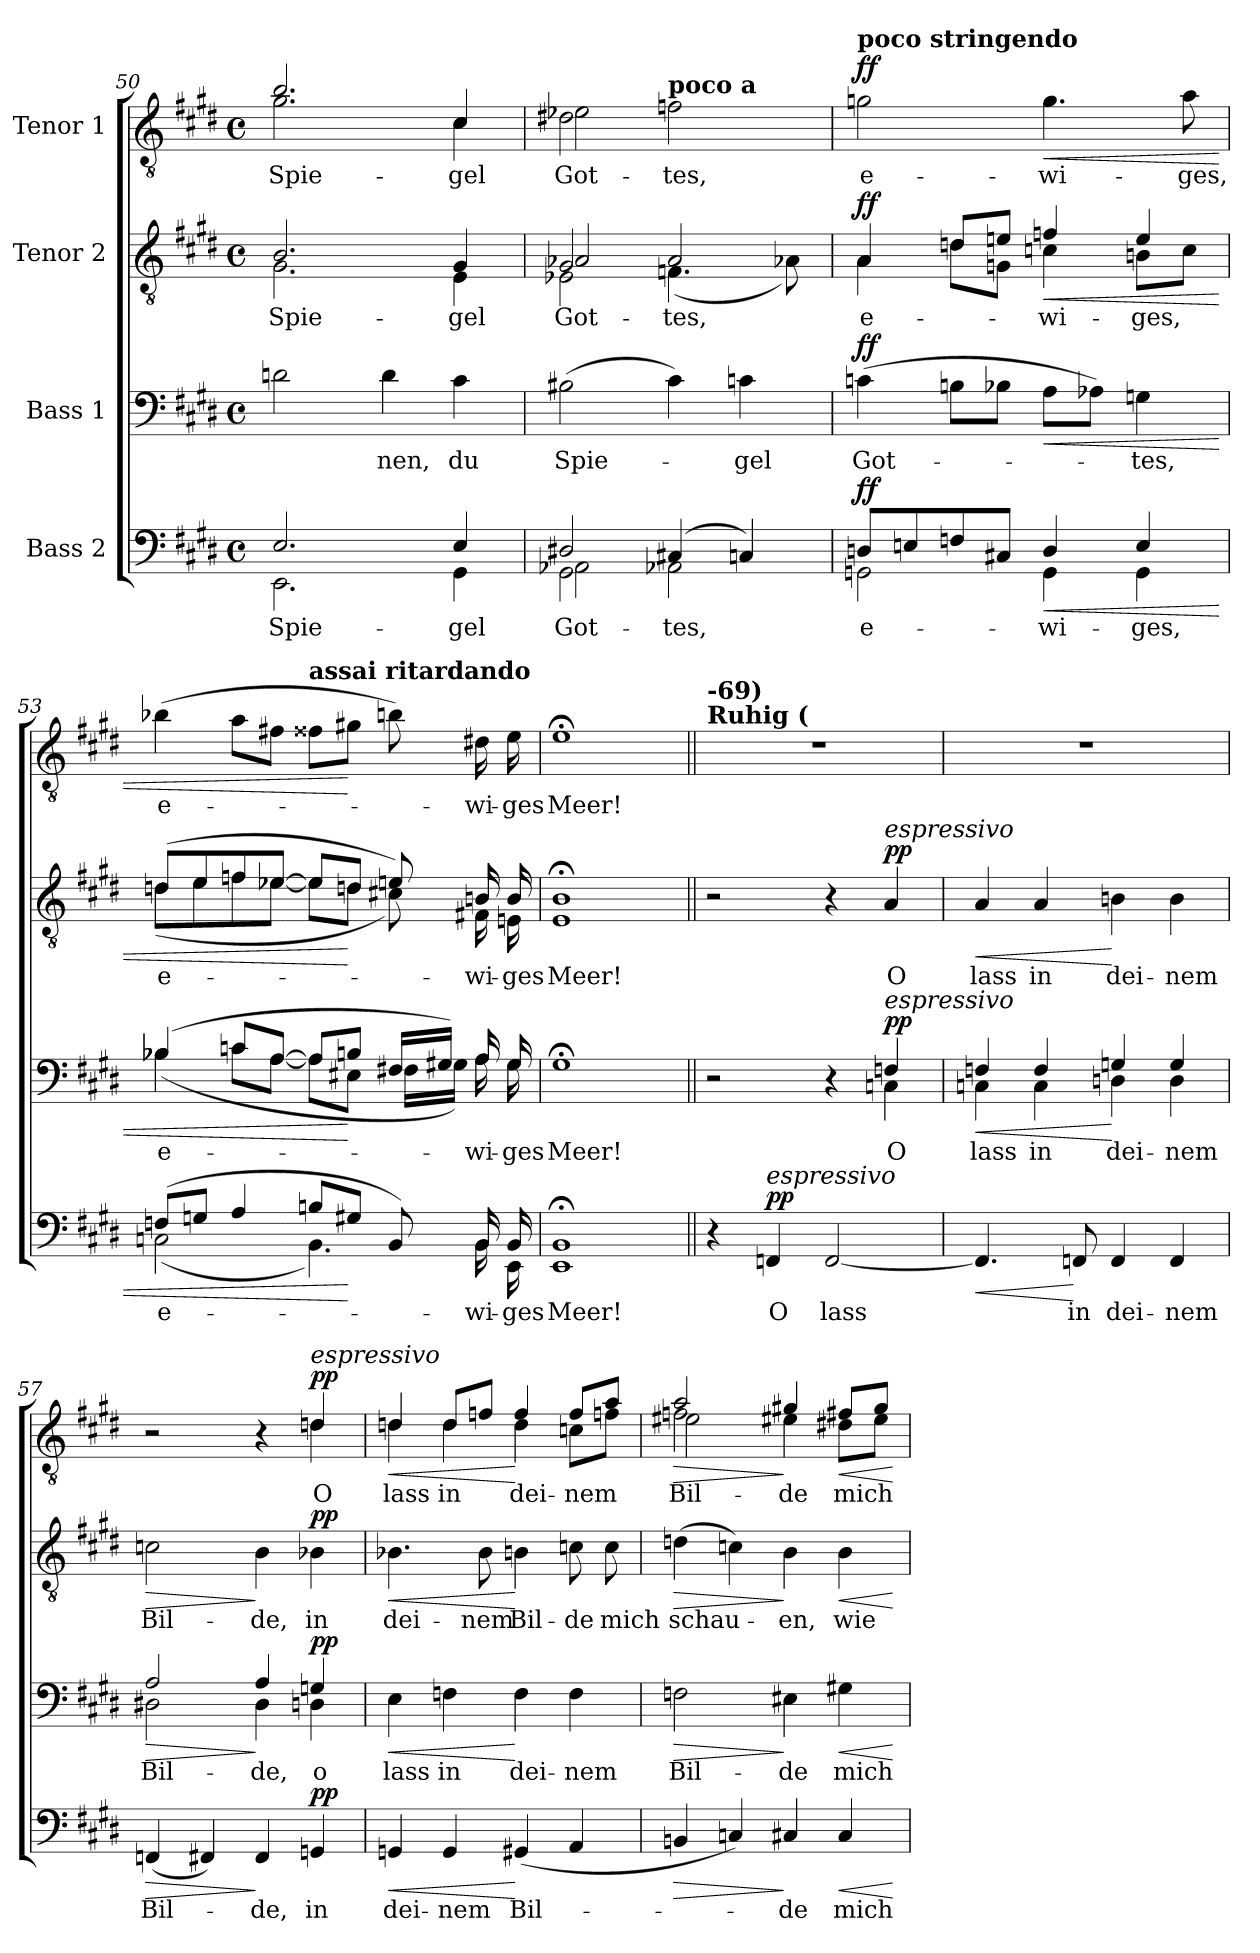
**kern	**text	**dynam	**kern	**text	**dynam	**kern	**text	**dynam	**kern	**text	**dynam
*part4	*part4	*part4	*part3	*part3	*part3	*part2	*part2	*part2	*part1	*part1	*part1
*staff4	*staff4	*staff4	*staff3	*staff3	*staff3	*staff2	*staff2	*staff2	*staff1	*staff1	*staff1
*I"Bass 2	*	*	*I"Bass 1	*	*	*I"Tenor 2	*	*	*I"Tenor 1	*	*
*clefF4	*	*	*clefF4	*	*	*clefGv2	*	*	*clefGv2	*	*
*k[f#c#g#d#]	*	*	*k[f#c#g#d#]	*	*	*k[f#c#g#d#]	*	*	*k[f#c#g#d#]	*	*
*M4/4	*	*	*M4/4	*	*	*M4/4	*	*	*M4/4	*	*
*met(c)	*	*	*met(c)	*	*	*met(c)	*	*	*met(c)	*	*
=50	=50	=50	=50	=50	=50	=50	=50	=50	=50	=50	=50
!	!LO:LY:b	!	!	!	!	!	!LO:LY:b	!	!	!LO:LY:b	!
*^	*	*	*	*	*	*^	*	*	*^	*	*
2.E/	2.EE\	Spie-	.	2dn\	.	.	2.B/	2.G#\	Spie-	.	2.b/	2.g#\	Spie-	.
!	!	!	!	!	!LO:LY:b	!	!	!	!	!	!	!	!	!
.	.	.	.	4d\	-nen,	.	.	.	.	.	.	.	.	.
!	!	!LO:LY:b	!	!	!LO:LY:b	!	!	!	!LO:LY:b	!	!	!	!LO:LY:b	!
4E/	4GG#\	-gel	.	4c#\	du	.	4G#/	4E\	-gel	.	4c#/	4c#\	-gel	.
=51	=51	=51	=51	=51	=51	=51	=51	=51	=51	=51	=51	=51	=51	=51
!	!	!LO:LY:b	!	!	!LO:LY:b	!	!	!	!LO:LY:b	!	!	!	!LO:LY:b	!
*	*^	*	*	*	*	*	*	*^	*	*	*	*	*	*
2D#X/	2GG#\	2AA-X\	Got-	.	(2B#X\	Spie-	.	2G#/	2E-X\	2A-X/	Got-	.	2d#X\	2e-X\	Got-	.
!	!	!	!	!	!	!	!	!	!	!	!	!	!LO:TX:a:B:t=poco a	!	!	!
!	!	!	!LO:LY:b	!	!	!	!	!	!	!	!LO:LY:b	!	!	!	!LO:LY:b	!
(4C#X/	2AA-X\	2ryy	-tes,	.	4c#\)	.	.	2A-/	(4.Fn\	2ryy	-tes,	.	2fn\	2ryy	-tes,	.
!	!	!	!	!	!	!LO:LY:b	!	!	!	!	!	!	!	!	!	!
4Cn/)	.	.	.	.	4cn\	-gel	.	.	.	.	.	.	.	.	.	.
.	.	.	.	.	.	.	.	.	8A-X\)	.	.	.	.	.	.	.
*	*	*	*	*	*	*	*	*	*v	*v	*	*	*	*	*	*
*v	*v	*v	*	*	*	*	*	*	*	*	*	*v	*v	*	*
!!LO:PB:g=z
=52	=52	=52	=52	=52	=52	=52	=52	=52	=52	=52	=52	=52
!	!	!	!	!	!	!	!	!	!	!LO:TX:a:B:t=poco stringendo	!	!
!	!LO:LY:b	!LO:DY:a	!	!LO:LY:b	!LO:DY:a	!	!	!LO:LY:b	!LO:DY:a	!	!LO:LY:b	!LO:DY:a
*^	*	*	*	*	*	*	*	*	*	*	*	*
8Dn/L	2GGn\	e-	ff	(4cn\	Got-	ff	4A/	4A\	e-	ff	2gn\	e-	ff
8En/	.	.	.	.	.	.	.	.	.	.	.	.	.
8Fn/	.	.	.	8Bn\L	.	.	8dn/L	8d\L	.	.	.	.	.
8C#X/J	.	.	.	8B-X\J	.	.	8en/J	8Gn\J	.	.	.	.	.
!	!	!LO:LY:b	!LO:HP:b	!	!	!LO:HP:b	!	!	!LO:LY:b	!LO:HP:b	!	!LO:LY:b	!LO:HP:b
4D/	4GG\	-wi-	<	8A\L	.	<	4fn/	4cn\	-wi-	<	4.g\	-wi-	<
.	.	.	.	8A-X\J)	.	.	.	.	.	.	.	.	.
!	!	!LO:LY:b	!	!	!LO:LY:b	!	!	!	!LO:LY:b	!	!	!	!
4E/	4GG\	-ges,	.	4Gn\	-tes,	.	4e/	8Bn\L	-ges,	.	.	.	.
!	!	!	!	!	!	!	!	!	!	!	!	!LO:LY:b	!
.	.	.	.	.	.	.	.	8c\J	.	.	8a\	-ges,	.
=53	=53	=53	=53	=53	=53	=53	=53	=53	=53	=53	=53	=53	=53
!	!	!LO:LY:b	!	!	!LO:LY:b	!	!	!	!LO:LY:b	!	!	!LO:LY:b	!
*	*	*	*	*^	*	*	*	*	*	*	*	*	*
(8Fn/L	(2Cn\	e-	.	(4B-X/	(4B-\	e-	.	(8dn/L	(8d\L	e-	.	(4b-X\	e-	.
8Gn/J	.	.	.	.	.	.	.	8e/	8e\	.	.	.	.	.
4A/	.	.	.	8cn/L	8c\L	.	.	8fn/	8f\	.	.	8a\L	.	.
.	.	.	.	[8A/J	[8A\J	.	.	[8e-X/J	[8e-\J	.	.	8f#X\J	.	.
!	!	!	!	!	!	!	!	!	!	!	!	!LO:TX:a:B:t=assai ritardando	!	!
8Bn/L	4.BB\)	.	.	8A/L]	8A\L]	.	.	8e-/L]	8e-\L]	.	.	8f##X\L	.	.
8G#X/J	.	.	[	8Bn/J	8E#X\J	.	[	8dn/J	8d\J	.	[	8g#X\J	.	[
8BB/)	.	.	.	16F#X/LL	16F#\LL	.	.	8en/)	8c#X\)	.	.	8bn\)	.	.
.	.	.	.	16G#X/JJ)	16G#\JJ)	.	.	.	.	.	.	.	.	.
!	!	!LO:LY:b	!	!	!	!LO:LY:b	!	!	!	!LO:LY:b	!	!	!LO:LY:b	!
16BB/	16BB\	-wi-	.	16A/	16A\	wi-	.	16Bn/	16F#X\	-wi-	.	16d#X\	-wi-	.
!	!	!LO:LY:b	!	!	!	!LO:LY:b	!	!	!	!LO:LY:b	!	!	!LO:LY:b	!
16BB/	16EE\	-ges	.	16G#/	16G#\	-ges	.	16B/	16En\	-ges	.	16e\	-ges	.
=54	=54	=54	=54	=54	=54	=54	=54	=54	=54	=54	=54	=54	=54	=54
!	!	!LO:LY:b	!	!	!	!LO:LY:b	!	!	!	!LO:LY:b	!	!	!LO:LY:b	!
*	*	*	*	*v	*v	*	*	*	*	*	*	*	*	*
1BB;<	1EE	Meer!	.	1G#;<	Meer!	.	1B;<	1E	Meer!	.	1e;<	Meer!	.
*v	*v	*	*	*	*	*	*	*	*	*	*	*	*
!!LO:LB:g=z
=55||	=55||	=55||	=55||	=55||	=55||	=55||	=55||	=55||	=55||	=55||	=55||	=55||
*	*	*	*	*	*	*	*	*	*	*MM60	*	*
*^	*	*	*^	*	*	*	*	*	*	*	*	*
!	!	!	!	!	!	!	!	!	!	!	!	!LO:TX:a:B:t=Ruhig  (	!	!
!	!	!	!	!	!	!	!	!	!	!	!	!LO:TX:a:B:t=-69)	!	!
*v	*v	*	*	*	*	*	*	*	*	*	*	*	*	*
4r	.	.	2r	2ryy	.	.	2r	2ryy	.	.	1r	.	.
!LO:TX:a:i:t=espressivo	!	!	!	!	!	!	!	!	!	!	!	!	!
!	!LO:LY:b	!LO:DY:a	!	!	!	!	!	!	!	!	!	!	!
4FFn/	O	pp	.	.	.	.	.	.	.	.	.	.	.
!	!LO:LY:b	!	!	!	!	!	!	!	!	!	!	!	!
[2FF/	lass	.	4r	4ryy	.	.	4r	4ryy	.	.	.	.	.
!	!	!	!	!	!	!	!LO:TX:a:i:t=espressivo	!	!	!	!	!	!
!	!	!	!LO:TX:a:i:t=espressivo	!	!	!	!	!	!	!	!	!	!
!	!	!	!	!	!LO:LY:b	!LO:DY:a	!	!	!LO:LY:b	!LO:DY:a	!	!	!
.	.	.	4Fn/	4Cn\	O	pp	4A/	4ryy	O	pp	.	.	.
=56	=56	=56	=56	=56	=56	=56	=56	=56	=56	=56	=56	=56	=56
!	!	!LO:HP:b	!	!	!LO:LY:b	!LO:HP:b	!	!	!LO:LY:b	!LO:HP:b	!	!	!
*	*	*	*	*	*	*	*v	*v	*	*	*	*	*
4.FF/]	.	<	4Fn/	4Cn\	lass	<	4A/	lass	<	1r	.	.
!	!	!	!	!	!LO:LY:b	!	!	!LO:LY:b	!	!	!	!
.	.	.	4F/	4C\	in	.	4A/	in	.	.	.	.
!	!LO:LY:b	!	!	!	!	!	!	!	!	!	!	!
8FFn/	in	[	.	.	.	.	.	.	.	.	.	.
!	!LO:LY:b	!	!	!	!LO:LY:b	!	!	!LO:LY:b	!	!	!	!
4FF/	dei-	.	4Gn/	4Dn\	dei-	[	4Bn\	dei-	[	.	.	.
!	!LO:LY:b	!	!	!	!LO:LY:b	!	!	!LO:LY:b	!	!	!	!
4FF/	-nem	.	4G/	4D\	-nem	.	4B\	-nem	.	.	.	.
=57	=57	=57	=57	=57	=57	=57	=57	=57	=57	=57	=57	=57
!	!LO:LY:b	!LO:HP:b	!	!	!LO:LY:b	!LO:HP:b	!	!LO:LY:b	!LO:HP:b	!	!	!
*	*	*	*	*	*	*	*	*	*	*^	*	*
(4FFn/	Bil-	>	2A/	2D#X\	Bil-	>	2cn\	Bil-	>	2r	2ryy	.	.
4FF#X/)	.	.	.	.	.	.	.	.	.	.	.	.	.
!	!LO:LY:b	!	!	!	!LO:LY:b	!	!	!LO:LY:b	!	!	!	!	!
4FF#/	-de,	]	4A/	4D#\	-de,	]	4B\	-de,	]	4r	4ryy	.	.
!	!	!	!	!	!	!	!	!	!	!LO:TX:a:i:t=espressivo	!	!	!
!	!LO:LY:b	!LO:DY:a	!	!	!LO:LY:b	!LO:DY:a	!	!LO:LY:b	!LO:DY:a	!	!	!LO:LY:b	!LO:DY:a
4GGn/	in	pp	4Gn/	4Dn\	o	pp	4B-X\	in	pp	4dn/	4d\	O	pp
=58	=58	=58	=58	=58	=58	=58	=58	=58	=58	=58	=58	=58	=58
!	!LO:LY:b	!LO:HP:b	!	!	!LO:LY:b	!LO:HP:b	!	!LO:LY:b	!LO:HP:b	!	!	!LO:LY:b	!LO:HP:b
*	*	*	*v	*v	*	*	*	*	*	*	*	*	*
4GGn/	dei-	<	4E\	lass	<	4.B-X\	dei-	<	4dn/	4d\	lass	<
!	!LO:LY:b	!	!	!LO:LY:b	!	!	!	!	!	!	!LO:LY:b	!
4GG/	-nem	.	4Fn\	in	.	.	.	.	8d/L	4d\	in	.
!	!	!	!	!	!	!	!LO:LY:b	!	!	!	!	!
.	.	.	.	.	.	8B-\	-nem	.	8fn/J	.	.	.
!	!LO:LY:b	!	!	!LO:LY:b	!	!	!LO:LY:b	!	!	!	!LO:LY:b	!
(4GG#X/	Bil-	[	4F\	dei-	[	4Bn\	Bil-	[	4f/	4d\	dei-	[
!	!	!	!	!LO:LY:b	!	!	!LO:LY:b	!	!	!	!LO:LY:b	!
4AA/	.	.	4F\	-nem	.	8cn\	-de	.	8f/L	8cn\L	-nem	.
!	!	!	!	!	!	!	!LO:LY:b	!	!	!	!	!
.	.	.	.	.	.	8c\	mich	.	8a/J	8fn\J	.	.
!!LO:LB:g=z
=59	=59	=59	=59	=59	=59	=59	=59	=59	=59	=59	=59	=59
!	!	!LO:HP:b	!	!LO:LY:b	!LO:HP:b	!	!LO:LY:b	!LO:HP:b	!	!	!LO:LY:b	!LO:HP:b
*	*	*	*	*	*	*	*	*	*	*^	*	*
4BBn/	.	>	2Fn\	Bil-	>	(4dn\	schau-	>	2a/	2fn\	2e#X\	Bil-	>
4Cn/)	.	.	.	.	.	4cn\)	.	.	.	.	.	.	.
!	!LO:LY:b	!	!	!LO:LY:b	!	!	!LO:LY:b	!	!	!	!	!LO:LY:b	!
4C#X/	-de	]	4E#X\	-de	]	4B\	-en,	]	4g#X/	4e#X\	2ryy	-de	]
!	!LO:LY:b	!LO:HP:b	!	!LO:LY:b	!LO:HP:b	!	!LO:LY:b	!LO:HP:b	!	!	!	!LO:LY:b	!LO:HP:b
4C#/	mich	<	4G#X\	mich	<	4B\	wie	<	8f#X/L	8d#X\L	.	mich	<
.	.	.	.	.	.	.	.	.	8g#/J	8e#\J	.	.	.
*	*	*	*	*	*	*	*	*	*v	*v	*v	*	*
.	.	[	.	.	[	.	.	[	.	.	[
=	=	=	=	=	=	=	=	=	=	=	=
*-	*-	*-	*-	*-	*-	*-	*-	*-	*-	*-	*-
